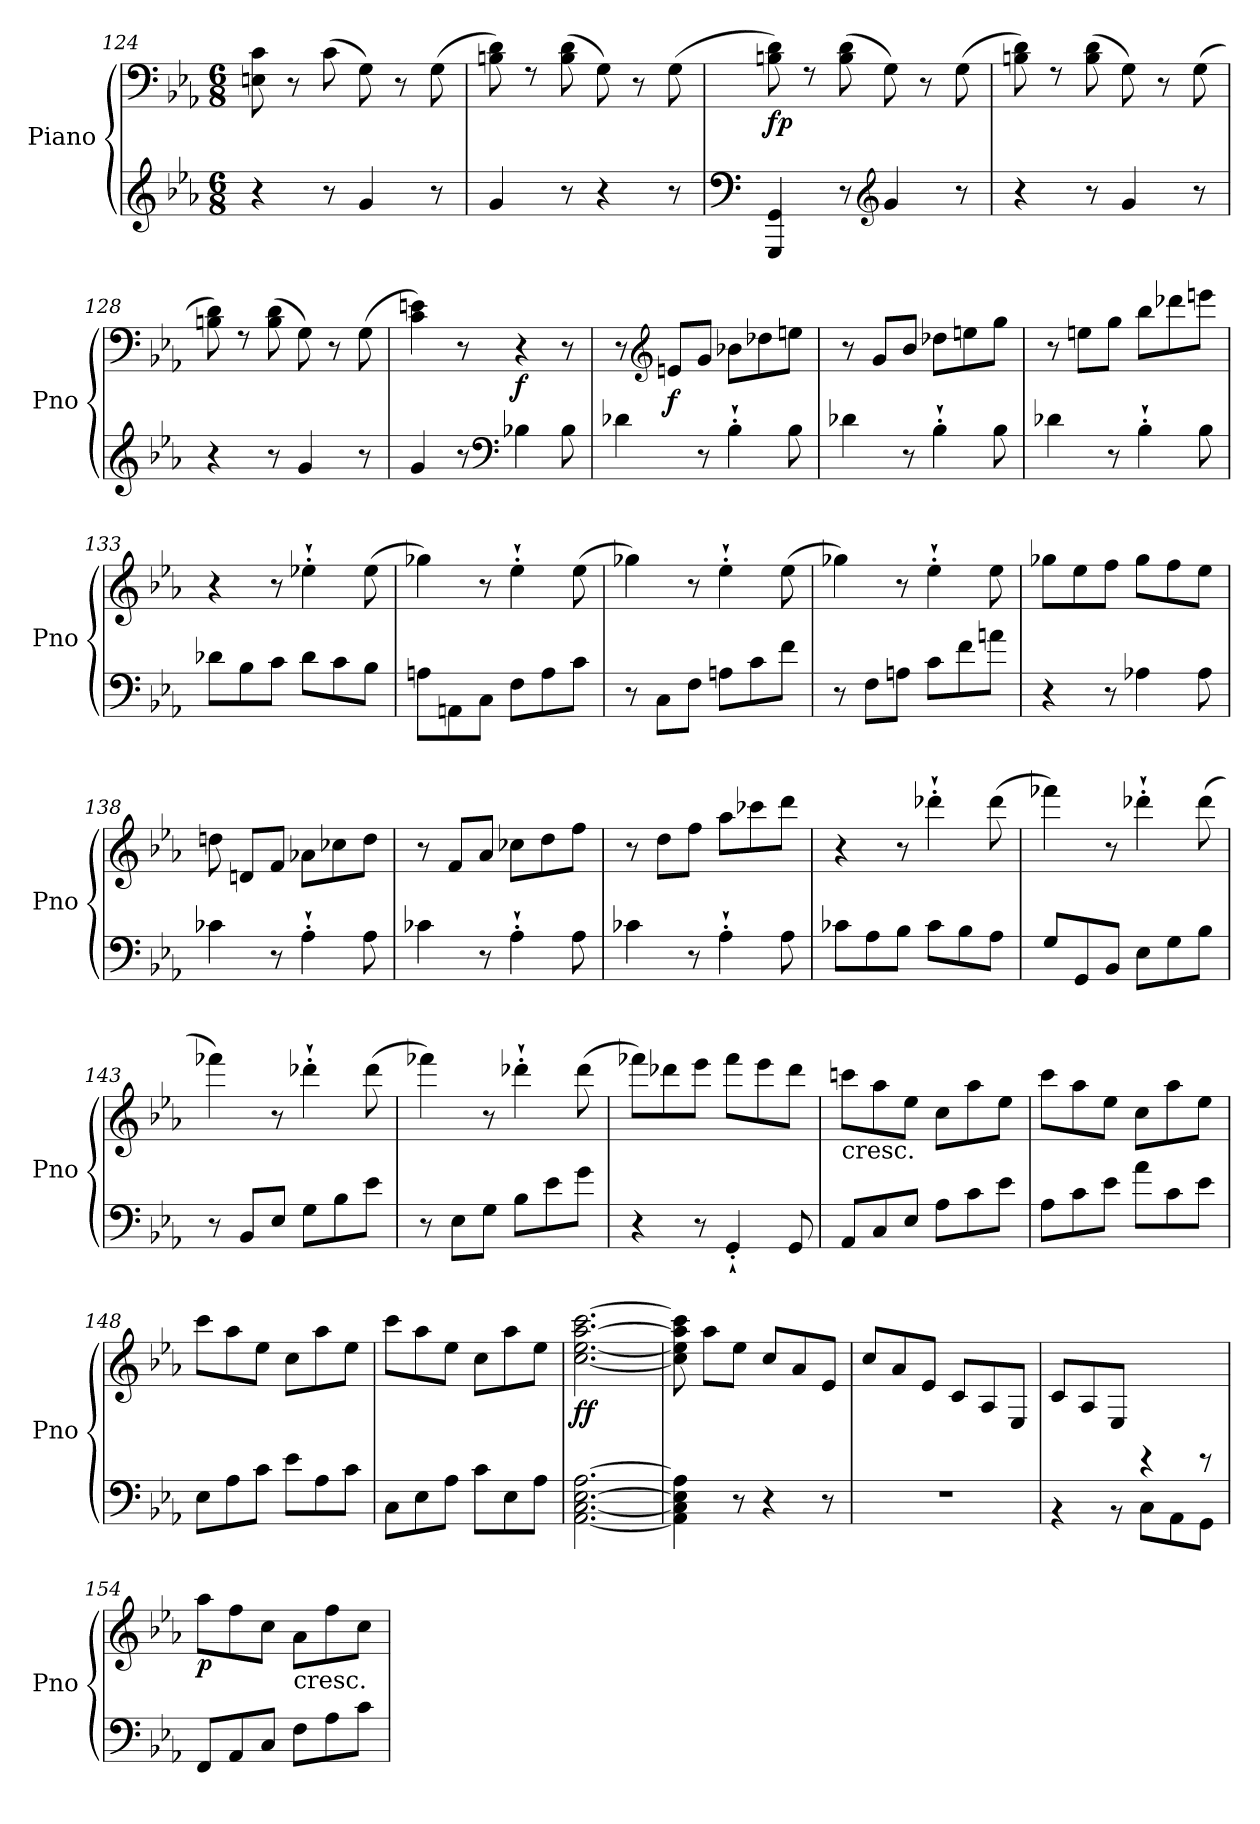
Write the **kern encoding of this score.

**kern	**kern	**dynam
*part1	*part1	*part1
*staff2	*staff1	*staff1/2
*I"Piano	*	*
*I'Pno	*	*
*clefG2	*clefF4	*
*k[b-e-a-]	*k[b-e-a-]	*
*E-:	*E-:	*
*M6/8	*M6/8	*
=124	=124	=124
*	*^	*
4r	8ryy	8En\ 8c\	.
.	8r	8ryy	.
8r	4ryy	(<8c\	.
4g/	.	8G\)	.
.	8r	8ryy	.
8r	8ryy	(<8G\	.
=125	=125	=125	=125
4g/	8ryy	8Bn\ 8d\)	.
.	8rF	8ryy	.
8r	4ryy	(<8B\ 8d\	.
4r	.	8G\)	.
.	8r	8ryy	.
8r	8ryy	(<8G\	.
!!LO:PB:g=z	!!
=126	=126	=126	=126
*clefF4	*	*	*
!	!	!	!LO:DY:b
4GGG/ 4GG/	8ryy	8Bn\ 8d\)	fp
.	8rF	8ryy	.
8r	4ryy	(<8B\ 8d\	.
*clefG2	*	*	*
4g/	.	8G\)	.
.	8r	8ryy	.
8r	8ryy	(<8G\	.
=127	=127	=127	=127
4r	8ryy	8Bn\ 8d\)	.
.	8rF	8ryy	.
8r	4ryy	(<8B\ 8d\	.
4g/	.	8G\)	.
.	8r	8ryy	.
8r	8ryy	(<8G\	.
=128	=128	=128	=128
4r	8ryy	8Bn\ 8d\)	.
.	8rF	8ryy	.
8r	4ryy	(<8B\ 8d\	.
4g/	.	8G\)	.
.	8r	8ryy	.
8r	8ryy	(<8G\	.
*	*v	*v	*
=129	=129	=129
4g/	4c\ 4en\)	.
8r	8r	.
*clefF4	*	*
!	!	!LO:DY:b
4B-X\	4r	f
8B-\	8r	.
=130	=130	=130
4d-X\	8r	.
*	*clefG2	*
!	!	!LO:DY:b
.	8en/L	f
8r	8g/J	.
4B-'`\	8b-X\L	.
.	8dd-X\	.
8B-\	8een\J	.
=131	=131	=131
4d-X\	8r	.
.	8g/L	.
8r	8b-/J	.
4B-'`\	8dd-X\L	.
.	8een\	.
8B-\	8gg\J	.
!!LO:LB:g=z
=132	=132	=132
4d-X\	8r	.
.	8een\L	.
8r	8gg\J	.
4B-'`\	8bb-\L	.
.	8ddd-X\	.
8B-\	8eeen\J	.
=133	=133	=133
8d-X\L	4r	.
8B-\	.	.
8c\J	8r	.
8d-\L	4ee-X'`\	.
8c\	.	.
8B-\J	(>8ee-\	.
=134	=134	=134
8An\L	4gg-X\)	.
8AAn\	.	.
8C\J	8r	.
8F\L	4ee-'`\	.
8A\	.	.
8c\J	(>8ee-\	.
=135	=135	=135
8r	4gg-X\)	.
8C\L	.	.
8F\J	8r	.
8An\L	4ee-'`\	.
8c\	.	.
8f\J	(>8ee-\	.
=136	=136	=136
8r	4gg-X\)	.
8F\L	.	.
8An\J	8r	.
8c\L	4ee-'`\	.
8f\	.	.
8an\J	8ee-\	.
!!LO:LB:g=z
=137	=137	=137
4r	8gg-X\L	.
.	8ee-\	.
8r	8ff\J	.
4A-X\	8gg-\L	.
.	8ff\	.
8A-\	8ee-\J	.
=138	=138	=138
4c-X\	8ddn\	.
.	8dn/L	.
8r	8f/J	.
4A-'`\	8a-X\L	.
.	8cc-X\	.
8A-\	8dd\J	.
=139	=139	=139
4c-X\	8r	.
.	8f/L	.
8r	8a-/J	.
4A-'`\	8cc-X\L	.
.	8dd\	.
8A-\	8ff\J	.
=140	=140	=140
4c-X\	8r	.
.	8dd\L	.
8r	8ff\J	.
4A-'`\	8aa-\L	.
.	8ccc-X\	.
8A-\	8ddd\J	.
=141	=141	=141
8c-X\L	4r	.
8A-\	.	.
8B-\J	8r	.
8c-\L	4ddd-X'`\	.
8B-\	.	.
8A-\J	(>8ddd-\	.
=142	=142	=142
8G/L	4fff-X\)	.
8GG/	.	.
8BB-/J	8r	.
8E-\L	4ddd-X'`\	.
8G\	.	.
8B-\J	(>8ddd-\	.
!!LO:LB:g=z
=143	=143	=143
8r	4fff-X\)	.
8BB-/L	.	.
8E-/J	8r	.
8G\L	4ddd-X'`\	.
8B-\	.	.
8e-\J	(>8ddd-\	.
=144	=144	=144
8r	4fff-X\)	.
8E-\L	.	.
8G\J	8r	.
8B-\L	4ddd-X'`\	.
8e-\	.	.
8g\J	(>8ddd-\	.
=145	=145	=145
4r	8fff-X\L)	.
.	8ddd-X\	.
8r	8eee-\J	.
4GG'`/	8fff-\L	.
.	8eee-\	.
8GG/	8ddd-\J	.
=146	=146	=146
!	!LO:TX:b:t=cresc.	!
8AA-/L	8cccn\L	.
8C/	8aa-\	.
8E-/J	8ee-\J	.
8A-\L	8cc\L	.
8c\	8aa-\	.
8e-\J	8ee-\J	.
=147	=147	=147
8A-\L	8ccc\L	.
8c\	8aa-\	.
8e-\J	8ee-\J	.
8a-\L	8cc\L	.
8c\	8aa-\	.
8e-\J	8ee-\J	.
!!LO:LB:g=z
=148	=148	=148
8E-\L	8ccc\L	.
8A-\	8aa-\	.
8c\J	8ee-\J	.
8e-\L	8cc\L	.
8A-\	8aa-\	.
8c\J	8ee-\J	.
=149	=149	=149
8C\L	8ccc\L	.
8E-\	8aa-\	.
8A-\J	8ee-\J	.
8c\L	8cc\L	.
8E-\	8aa-\	.
8A-\J	8ee-\J	.
=150	=150	=150
!	!	!LO:DY:b
[2.AA-\ [2.C\ [2.E-\ [2.A-\	[2.cc\ [2.ee-\ [2.aa-\ [2.ccc\	ff
=151	=151	=151
4AA-\] 4C\] 4E-\] 4A-\]	8cc\] 8ee-\] 8aa-\] 8ccc\]	.
.	8aa-\L	.
8r	8ee-\J	.
4r	8cc/L	.
.	8a-/	.
8r	8e-/J	.
=152	=152	=152
2.r	8cc/L	.
.	8a-/	.
.	8e-/J	.
.	8c/L	.
.	8A-/	.
.	8E-/J	.
=153	=153	=153
4rBB	8c/L	.
.	8A-/	.
8rBB	8E-/J	.
8C\L	4rEE	.
8AA-\	.	.
8GG\J	8rEE	.
=154	=154	=154
!	!	!LO:DY:b
8FF/L	8aa-\L	p
8AA-/	8ff\	.
8C/J	8cc\J	.
!	!LO:TX:b:t=cresc.	!
8F\L	8a-\L	.
8A-\	8ff\	.
8c\J	8cc\J	.
=	=	=
*-	*-	*-
